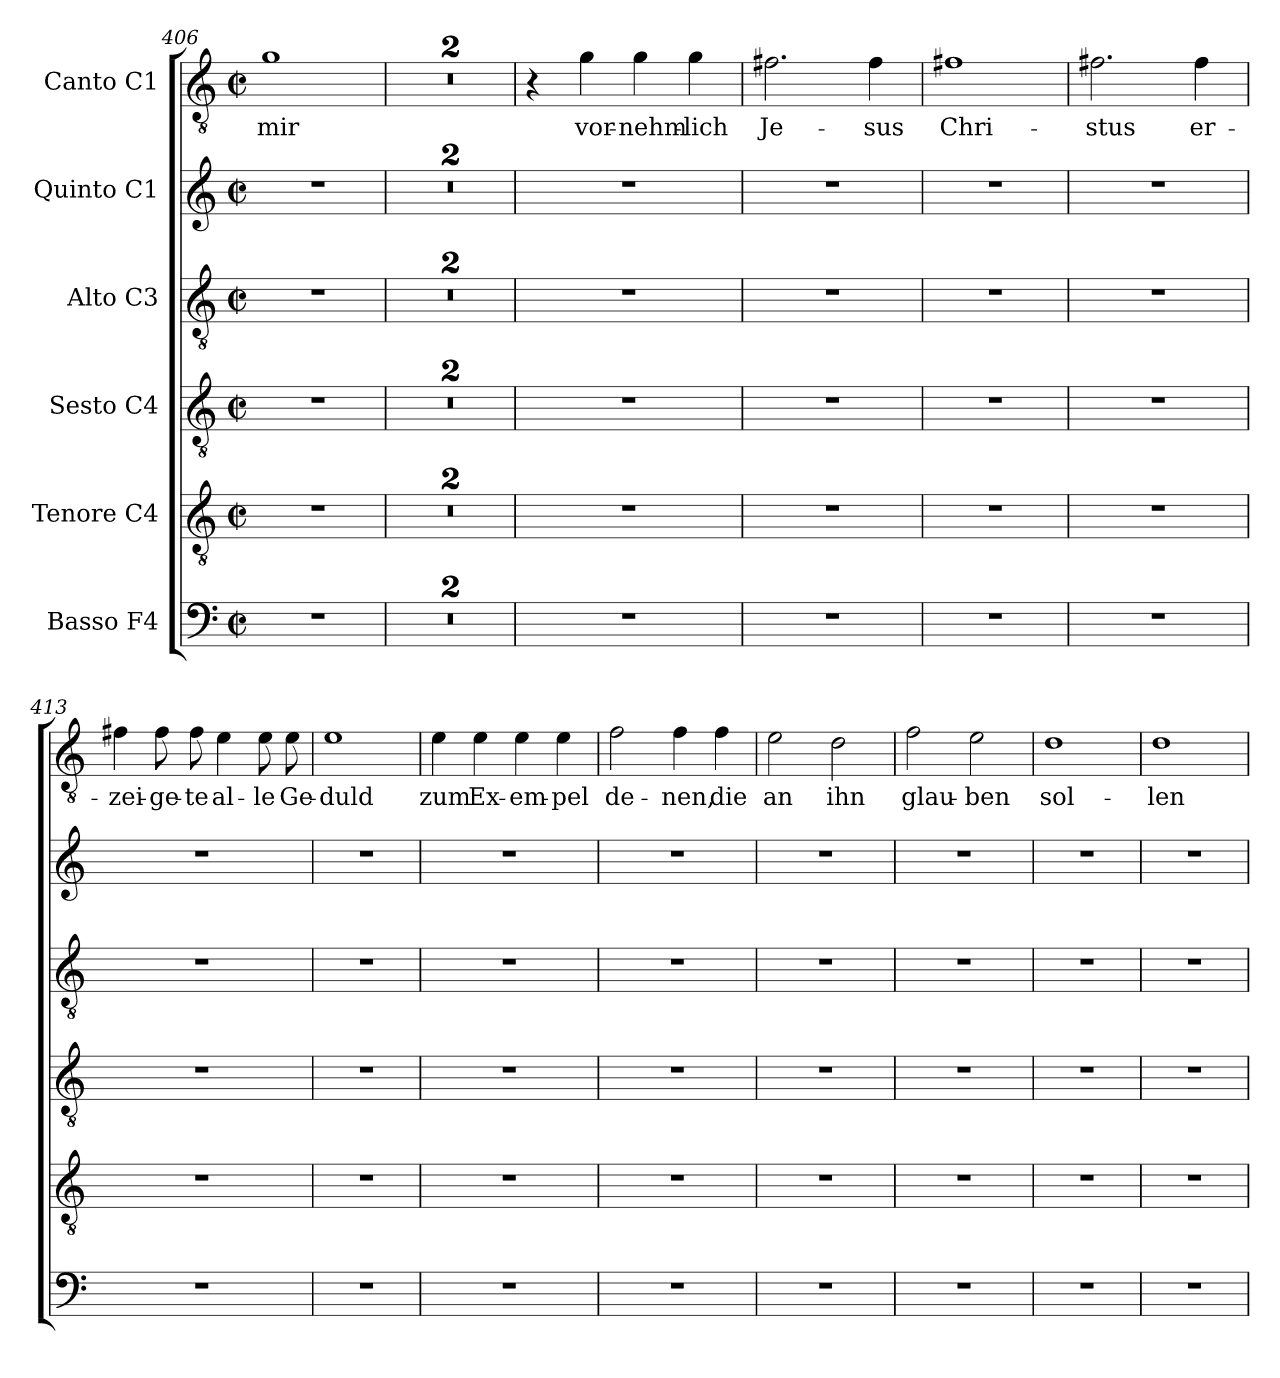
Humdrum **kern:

**kern	**kern	**kern	**kern	**kern	**kern	**text
*part6	*part5	*part4	*part3	*part2	*part1	*part1
*staff6	*staff5	*staff4	*staff3	*staff2	*staff1	*staff1
*I"Basso  F4	*I"Tenore  C4	*I"Sesto  C4	*I"Alto  C3	*I"Quinto  C1	*I"Canto C1	*
*clefF4	*clefGv2	*clefGv2	*clefGv2	*clefG2	*clefGv2	*
*M2/2	*M2/2	*M2/2	*M2/2	*M2/2	*M2/2	*
*met(c|)	*met(c|)	*met(c|)	*met(c|)	*met(c|)	*met(c|)	*
=406	=406	=406	=406	=406	=406	=406
!	!	!	!	!	!	!LO:LY:b:cj
1r	1r	1r	1r	1r	1g	mir
=407	=407	=407	=407	=407	=407	=407
1r	1r	1r	1r	1r	1r	.
=408	=408	=408	=408	=408	=408	=408
1r	1r	1r	1r	1r	1r	.
=409	=409	=409	=409	=409	=409	=409
1r	1r	1r	1r	1r	4r	.
!	!	!	!	!	!	!LO:LY:b
.	.	.	.	.	4g\	vor-
!	!	!	!	!	!	!LO:LY:b:cj
.	.	.	.	.	4g\	-nehm-
!	!	!	!	!	!	!LO:LY:b:rj
.	.	.	.	.	4g\	-lich
=410	=410	=410	=410	=410	=410	=410
!	!	!	!	!	!	!LO:LY:b:cj
1r	1r	1r	1r	1r	2.f#X\	Je-
!	!	!	!	!	!	!LO:LY:b:cj
.	.	.	.	.	4f#\	-sus
=411	=411	=411	=411	=411	=411	=411
!	!	!	!	!	!	!LO:LY:b:cj
1r	1r	1r	1r	1r	1f#X	Chri-
!!LO:LB:g=z
=412	=412	=412	=412	=412	=412	=412
!	!	!	!	!	!	!LO:LY:b:cj
1r	1r	1r	1r	1r	2.f#X\	-stus
!	!	!	!	!	!	!LO:LY:b:cj
.	.	.	.	.	4f#\	er-
=413	=413	=413	=413	=413	=413	=413
!	!	!	!	!	!	!LO:LY:b:cj
1r	1r	1r	1r	1r	4f#X\	-zei-
!	!	!	!	!	!	!LO:LY:b
.	.	.	.	.	8f#\	-ge-
!	!	!	!	!	!	!LO:LY:b:rj
.	.	.	.	.	8f#\	-te
!	!	!	!	!	!	!LO:LY:b:cj
.	.	.	.	.	4e\	al-
!	!	!	!	!	!	!LO:LY:b:cj
.	.	.	.	.	8e\	-le
!	!	!	!	!	!	!LO:LY:b:cj
.	.	.	.	.	8e\	Ge-
=414	=414	=414	=414	=414	=414	=414
!	!	!	!	!	!	!LO:LY:b:cj
1r	1r	1r	1r	1r	1e	-duld
=415	=415	=415	=415	=415	=415	=415
!	!	!	!	!	!	!LO:LY:b:cj
1r	1r	1r	1r	1r	4e\	zum
!	!	!	!	!	!	!LO:LY:b
.	.	.	.	.	4e\	Ex-
!	!	!	!	!	!	!LO:LY:b:cj
.	.	.	.	.	4e\	-em-
!	!	!	!	!	!	!LO:LY:b:rj
.	.	.	.	.	4e\	-pel
=416	=416	=416	=416	=416	=416	=416
!	!	!	!	!	!	!LO:LY:b:cj
1r	1r	1r	1r	1r	2f\	de-
!	!	!	!	!	!	!LO:LY:b:cj
.	.	.	.	.	4f\	-nen,
!	!	!	!	!	!	!LO:LY:b:cj
.	.	.	.	.	4f\	die
=417	=417	=417	=417	=417	=417	=417
!	!	!	!	!	!	!LO:LY:b:cj
1r	1r	1r	1r	1r	2e\	an
!	!	!	!	!	!	!LO:LY:b:cj
.	.	.	.	.	2d\	ihn
=418	=418	=418	=418	=418	=418	=418
!	!	!	!	!	!	!LO:LY:b:cj
1r	1r	1r	1r	1r	2f\	glau-
!	!	!	!	!	!	!LO:LY:b:cj
.	.	.	.	.	2e\	-ben
!!LO:LB:g=z
=419	=419	=419	=419	=419	=419	=419
!	!	!	!	!	!	!LO:LY:b:cj
1r	1r	1r	1r	1r	1d	sol-
=420	=420	=420	=420	=420	=420	=420
!	!	!	!	!	!	!LO:LY:b:cj
1r	1r	1r	1r	1r	1d	-len
=	=	=	=	=	=	=
*-	*-	*-	*-	*-	*-	*-
